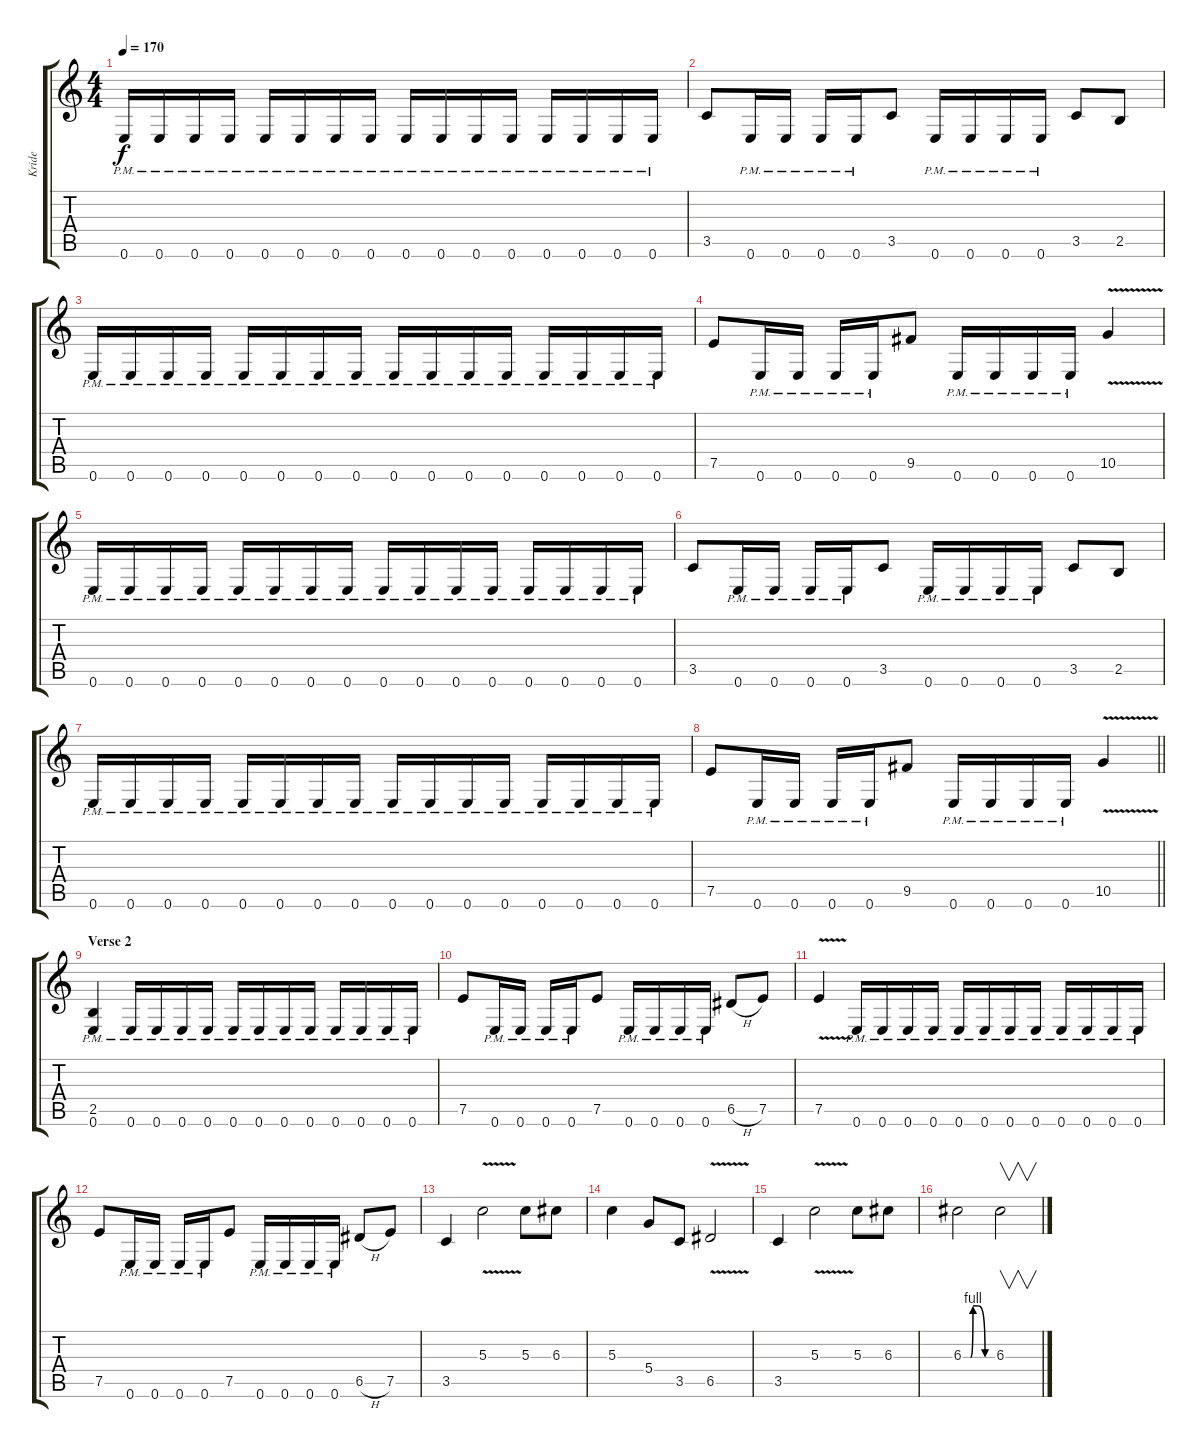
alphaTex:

\track ("Kride" "Kride") {instrument distortionguitar}
\staff {score tabs}
\tuning (E4 B3 G3 D3 A2 E2) {hide}
\ts (4 4)
\tempo 170
\clef g2
\ks c
0.6{pm}.16{dy f} 0.6{pm}.16 0.6{pm}.16 0.6{pm}.16 0.6{pm}.16 0.6{pm}.16 0.6{pm}.16 0.6{pm}.16 0.6{pm}.16 0.6{pm}.16 0.6{pm}.16 0.6{pm}.16 0.6{pm}.16 0.6{pm}.16 0.6{pm}.16 0.6{pm}.16 |
3.5.8 0.6{pm}.16 0.6{pm}.16 0.6{pm}.16 0.6{pm}.16 3.5.8 0.6{pm}.16 0.6{pm}.16 0.6{pm}.16 0.6{pm}.16 3.5.8 2.5.8 |
0.6{pm}.16 0.6{pm}.16 0.6{pm}.16 0.6{pm}.16 0.6{pm}.16 0.6{pm}.16 0.6{pm}.16 0.6{pm}.16 0.6{pm}.16 0.6{pm}.16 0.6{pm}.16 0.6{pm}.16 0.6{pm}.16 0.6{pm}.16 0.6{pm}.16 0.6{pm}.16 |
7.5.8 0.6{pm}.16 0.6{pm}.16 0.6{pm}.16 0.6{pm}.16 9.5.8 0.6{pm}.16 0.6{pm}.16 0.6{pm}.16 0.6{pm}.16 10.5{v}.4 |
0.6{pm}.16 0.6{pm}.16 0.6{pm}.16 0.6{pm}.16 0.6{pm}.16 0.6{pm}.16 0.6{pm}.16 0.6{pm}.16 0.6{pm}.16 0.6{pm}.16 0.6{pm}.16 0.6{pm}.16 0.6{pm}.16 0.6{pm}.16 0.6{pm}.16 0.6{pm}.16 |
3.5.8 0.6{pm}.16 0.6{pm}.16 0.6{pm}.16 0.6{pm}.16 3.5.8 0.6{pm}.16 0.6{pm}.16 0.6{pm}.16 0.6{pm}.16 3.5.8 2.5.8 |
0.6{pm}.16 0.6{pm}.16 0.6{pm}.16 0.6{pm}.16 0.6{pm}.16 0.6{pm}.16 0.6{pm}.16 0.6{pm}.16 0.6{pm}.16 0.6{pm}.16 0.6{pm}.16 0.6{pm}.16 0.6{pm}.16 0.6{pm}.16 0.6{pm}.16 0.6{pm}.16 |
\barLineRight lightlight
7.5.8 0.6{pm}.16 0.6{pm}.16 0.6{pm}.16 0.6{pm}.16 9.5.8 0.6{pm}.16 0.6{pm}.16 0.6{pm}.16 0.6{pm}.16 10.5{v}.4 |
\section ("" "Verse 2")
(2.5{pm} 0.6{pm}).4 0.6{pm}.16 0.6{pm}.16 0.6{pm}.16 0.6{pm}.16 0.6{pm}.16 0.6{pm}.16 0.6{pm}.16 0.6{pm}.16 0.6{pm}.16 0.6{pm}.16 0.6{pm}.16 0.6{pm}.16 |
7.5.8 0.6{pm}.16 0.6{pm}.16 0.6{pm}.16 0.6{pm}.16 7.5.8 0.6{pm}.16 0.6{pm}.16 0.6{pm}.16 0.6{pm}.16 6.5{h}.8 7.5.8 |
7.5{v}.4 0.6{pm}.16 0.6{pm}.16 0.6{pm}.16 0.6{pm}.16 0.6{pm}.16 0.6{pm}.16 0.6{pm}.16 0.6{pm}.16 0.6{pm}.16 0.6{pm}.16 0.6{pm}.16 0.6{pm}.16 |
7.5.8 0.6{pm}.16 0.6{pm}.16 0.6{pm}.16 0.6{pm}.16 7.5.8 0.6{pm}.16 0.6{pm}.16 0.6{pm}.16 0.6{pm}.16 6.5{h}.8 7.5.8 |
3.5.4 5.3{v}.2 5.3.8 6.3.8 |
5.3.4{instrument guitarharmonics} 5.4.8{instrument distortionguitar} 3.5.8 6.5{v}.2{instrument guitarharmonics} |
3.5.4{instrument distortionguitar} 5.3{v}.2{instrument guitarharmonics} 5.3.8{instrument distortionguitar} 6.3.8 |
6.3{be (custom 0 0 15 0 20 4 30 4 45 0 60 0)}.2{instrument guitarharmonics} 6.3.2{v}
